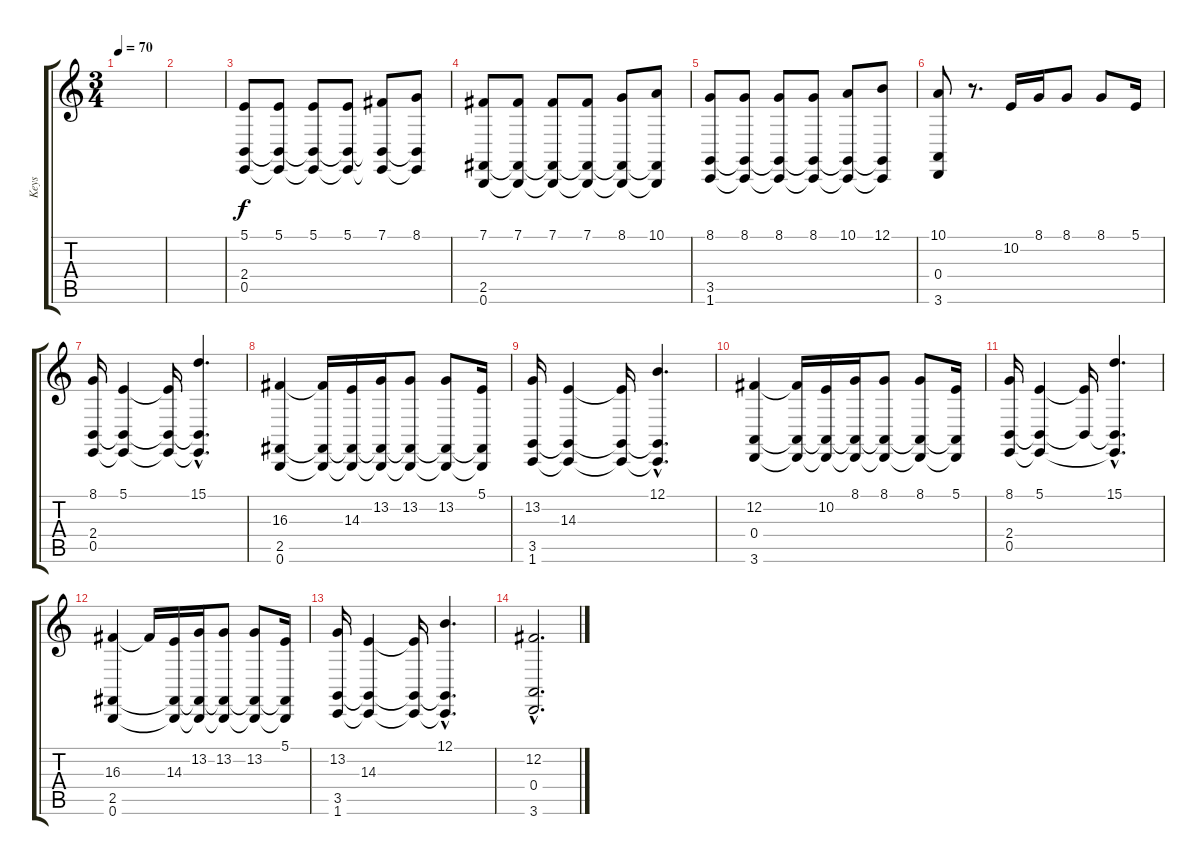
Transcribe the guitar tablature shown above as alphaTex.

\track ("Keys" "Keys") {instrument acousticgrandpiano}
\staff {score tabs}
\tuning (B3 Gb3 D3 A2 E2 B1) {hide}
\ts (3 4)
\tempo 70
\clef g2
\ks c
|
|
(5.1 2.4 0.5).8 (5.1 2.4{t} 0.5{t}).8 (5.1 2.4{t} 0.5{t}).8 (5.1 2.4{t} 0.5{t}).8 (7.1 2.4{t} 0.5{t}).8 (8.1 2.4{t} 0.5{t}).8 |
(7.1 2.5 0.6).8 (7.1 2.5{t} 0.6{t}).8 (7.1 2.5{t} 0.6{t}).8 (7.1 2.5{t} 0.6{t}).8 (8.1 2.5{t} 0.6{t}).8 (10.1 2.5{t} 0.6{t}).8 |
(8.1 3.5 1.6).8 (8.1 3.5{t} 1.6{t}).8 (8.1 3.5{t} 1.6{t}).8 (8.1 3.5{t} 1.6{t}).8 (10.1 3.5{t} 1.6{t}).8 (12.1 3.5{t} 1.6{t}).8 |
(10.1 0.4 3.6).8 r.8{d} 10.2.16 8.1.16 8.1.8 8.1.8 5.1.16 |
(8.1 2.4 0.5).16 (5.1 2.4{t} 0.5{t}).4 (5.1{t} 2.4{t} 0.5{t}).16 (15.1{hac} 2.4{hac t} 0.5{hac t}).4{d} |
(16.3 2.5 0.6).4 (16.3{t} 2.5{t} 0.6{t}).16 (14.3 2.5{t} 0.6{t}).16 (13.2 2.5{t} 0.6{t}).16 (13.2 2.5{t} 0.6{t}).8 (13.2 2.5{t} 0.6{t}).8 (5.1 2.5{t} 0.6{t}).16 |
(13.2 3.5 1.6).16 (14.3 3.5{t} 1.6{t}).4 (14.3{t} 3.5{t} 1.6{t}).16 (12.1{hac} 3.5{hac t} 1.6{hac t}).4{d} |
(12.2 0.4 3.6).4 (12.2{t} 0.4{t} 3.6{t}).16 (10.2 0.4{t} 3.6{t}).16 (8.1 0.4{t} 3.6{t}).16 (8.1 0.4{t} 3.6{t}).8 (8.1 0.4{t} 3.6{t}).8 (5.1 0.4{t} 3.6{t}).16 |
(8.1 2.4 0.5).16 (5.1 2.4{t} 0.5{t}).4 (5.1{t} 2.4{t}).16 (15.1{hac} 2.4{hac t} 0.5{hac t}).4{d} |
(16.3 2.5 0.6).4 16.3{t}.16 (14.3 2.5{t} 0.6{t}).16 (13.2 2.5{t} 0.6{t}).16 (13.2 2.5{t} 0.6{t}).8 (13.2 2.5{t} 0.6{t}).8 (5.1 2.5{t} 0.6{t}).16 |
(13.2 3.5 1.6).16 (14.3 3.5{t} 1.6{t}).4 (14.3{t} 3.5{t} 1.6{t}).16 (12.1{hac} 3.5{hac t} 1.6{hac t}).4{d} |
(12.2{hac} 0.4{hac} 3.6{hac}).2{d}
